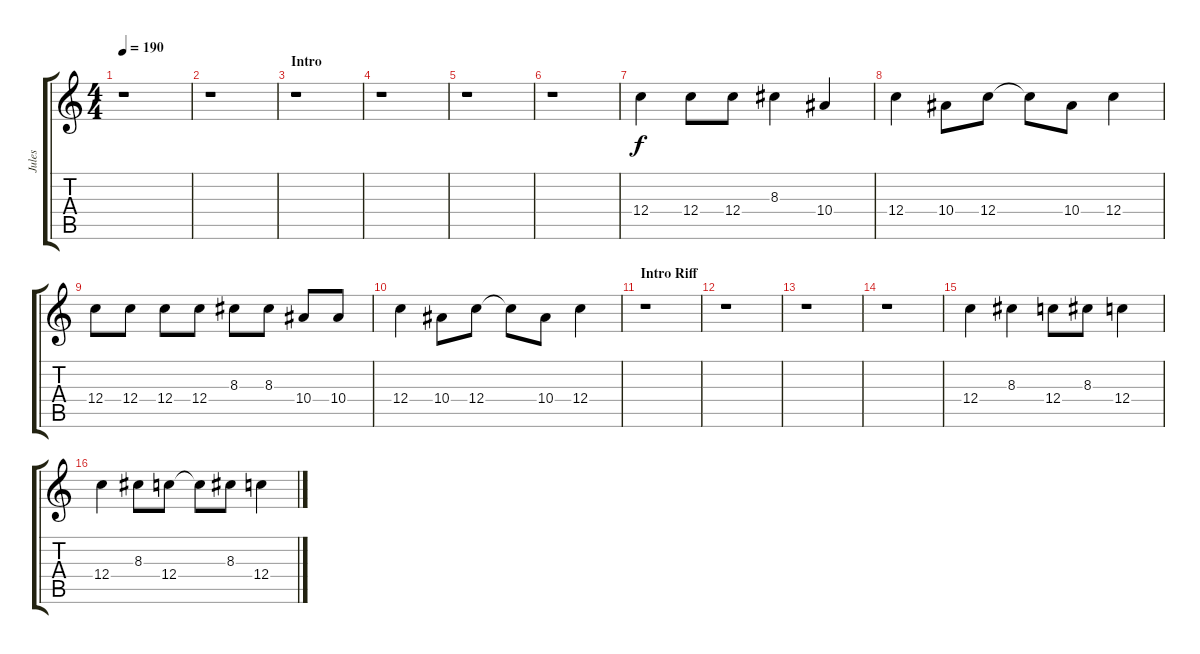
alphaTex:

\track ("Jules" "Jules") {instrument overdrivenguitar}
\staff {score tabs}
\tuning (D4 A3 F3 C3 G2 C2) {hide}
\ts (4 4)
\tempo 190
\clef g2
\ks aminor
r.1{dy f instrument overdrivenguitar} |
r.1 |
\section ("" "Intro")
r.1 |
r.1 |
r.1 |
r.1 |
12.4.4 12.4.8 12.4.8 8.3.4 10.4.4 |
12.4.4 10.4.8 12.4.8 12.4{t}.8 10.4.8 12.4.4 |
12.4.8 12.4.8 12.4.8 12.4.8 8.3.8 8.3.8 10.4.8 10.4.8 |
12.4.4 10.4.8 12.4.8 12.4{t}.8 10.4.8 12.4.4 |
\section ("" "Intro Riff")
r.1 |
r.1 |
r.1 |
r.1 |
12.4.4 8.3.4 12.4.8 8.3.8 12.4.4 |
12.4.4 8.3.8 12.4.8 12.4{t}.8 8.3.8 12.4.4
